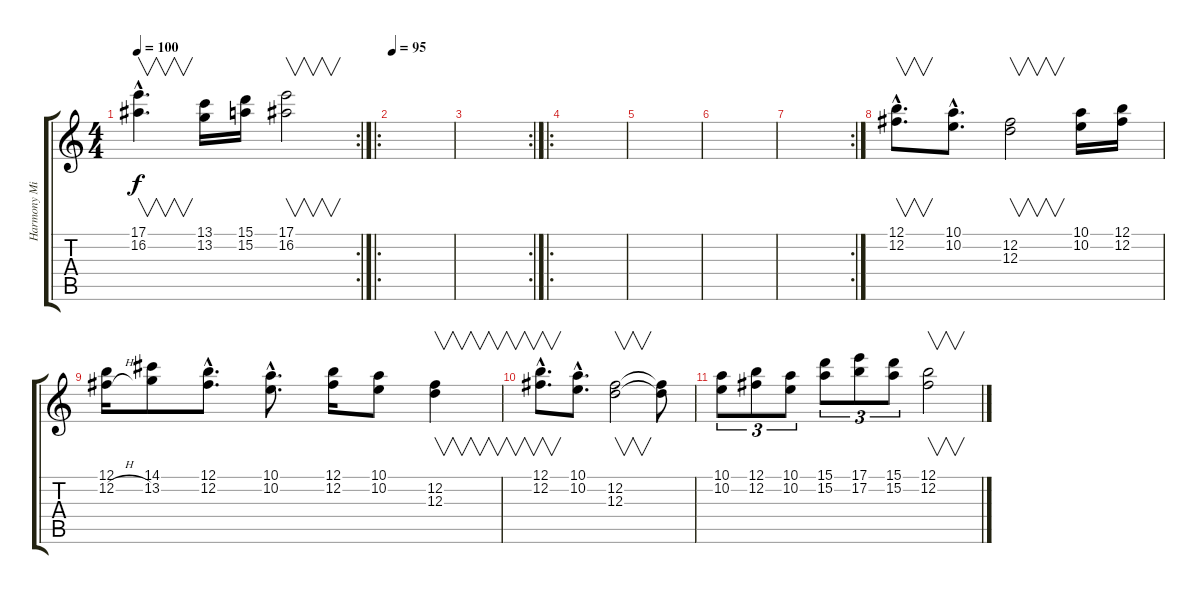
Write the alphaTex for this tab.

\track ("Harmony Mickael" "Harmony Mi") {instrument distortionguitar}
\staff {score tabs}
\tuning (B3 Gb3 D3 A2 E2 B1) {hide}
\rc 2
\ts (4 4)
\tempo 100
\clef g2
\ks c
(17.1{hac} 16.2{hac}).4{v d dy f} (13.1 13.2).16 (15.1 15.2).16 (17.1 16.2).2{v} |
\ro
\tempo 95
|
\rc 2
|
\ro
|
|
|
\rc 2
|
(12.1{hac} 12.2{hac}).8{v d} (10.1{hac} 10.2{hac}).8{d} (12.2 12.3).2{v} (10.1 10.2).16 (12.1 12.2).16 |
(12.1 12.2{h}).16 (14.1 13.2).8 (12.1{hac} 12.2{hac}).8{d} (10.1{hac} 10.2{hac}).8{d} (12.1 12.2).16 (10.1 10.2).8 (12.2 12.3).4{v} |
(12.1{hac} 12.2{hac}).8{v d} (10.1{hac} 10.2{hac}).8{d} (12.2 12.3).2{v} (12.2{t} 12.3{t}).8 |
(10.1 10.2).8{tu (3 2)} (12.1 12.2).8{tu (3 2)} (10.1 10.2).8{tu (3 2)} (15.1 15.2).8{tu (3 2)} (17.1 17.2).8{tu (3 2)} (15.1 15.2).8{tu (3 2)} (12.1 12.2).2{v}
